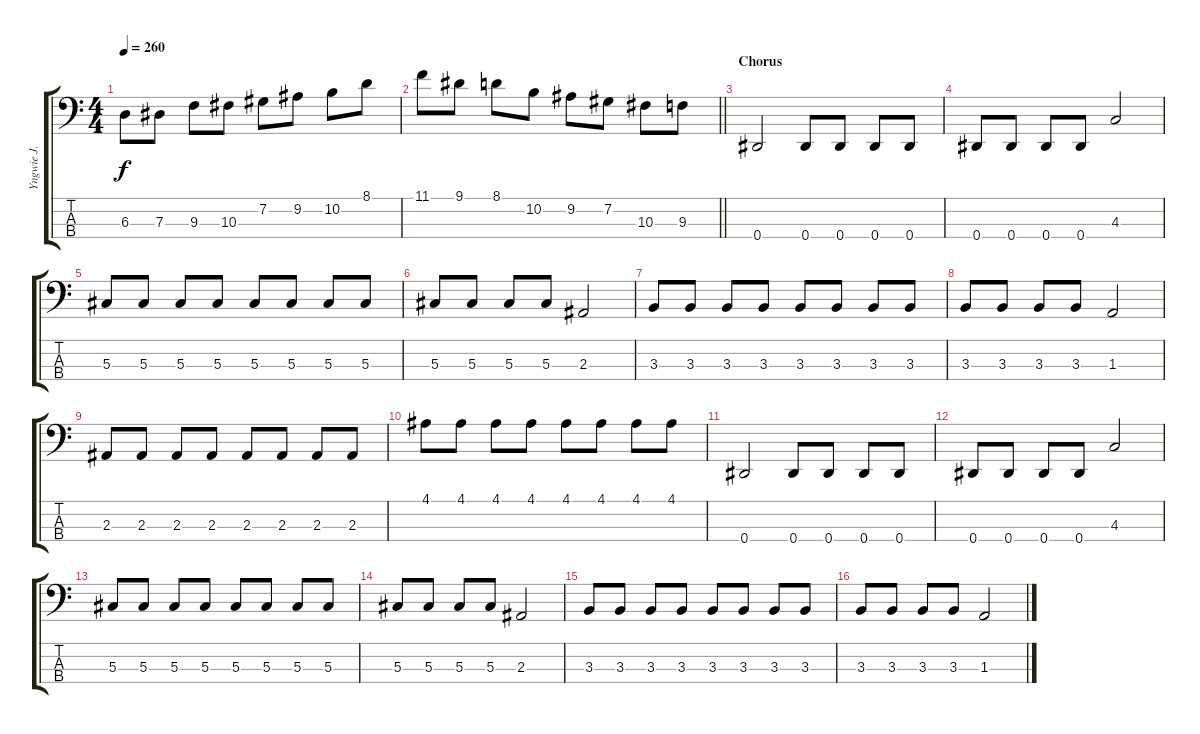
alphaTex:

\track ("Yngwie J. Malmsteen" "Yngwie J. ") {instrument electricbasspick}
\staff {score tabs}
\tuning (Gb2 Db2 Ab1 Eb1) {hide}
\ts (4 4)
\tempo 260
\clef f4
\ks c
6.3.8{dy f} 7.3.8 9.3.8 10.3.8 7.2.8 9.2.8 10.2.8 8.1.8 |
\barLineRight lightlight
11.1.8 9.1.8 8.1.8 10.2.8 9.2.8 7.2.8 10.3.8 9.3.8 |
\section ("" "Chorus")
0.4.2 0.4.8 0.4.8 0.4.8 0.4.8 |
0.4.8 0.4.8 0.4.8 0.4.8 4.3.2 |
5.3.8 5.3.8 5.3.8 5.3.8 5.3.8 5.3.8 5.3.8 5.3.8 |
5.3.8 5.3.8 5.3.8 5.3.8 2.3.2 |
3.3.8 3.3.8 3.3.8 3.3.8 3.3.8 3.3.8 3.3.8 3.3.8 |
3.3.8 3.3.8 3.3.8 3.3.8 1.3.2 |
2.3.8 2.3.8 2.3.8 2.3.8 2.3.8 2.3.8 2.3.8 2.3.8 |
4.1.8 4.1.8 4.1.8 4.1.8 4.1.8 4.1.8 4.1.8 4.1.8 |
0.4.2 0.4.8 0.4.8 0.4.8 0.4.8 |
0.4.8 0.4.8 0.4.8 0.4.8 4.3.2 |
5.3.8 5.3.8 5.3.8 5.3.8 5.3.8 5.3.8 5.3.8 5.3.8 |
5.3.8 5.3.8 5.3.8 5.3.8 2.3.2 |
3.3.8 3.3.8 3.3.8 3.3.8 3.3.8 3.3.8 3.3.8 3.3.8 |
3.3.8 3.3.8 3.3.8 3.3.8 1.3.2
